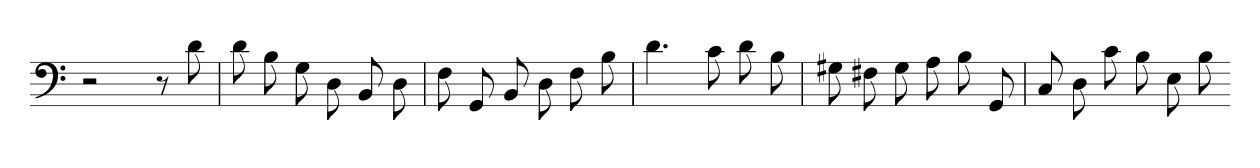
**kern
*part1
*staff1
=1
2r
8r
8d
=2
8d
8B
8G
8D
8BB
8D
=3
8F
8GG
8BB
8D
8F
8B
=4
4.d
8c
8d
8B
=5
8G#X
8F#X
8G#
8A
8B
8GG
=6
8C
8D
8c
8B
8E
8B
=-
*-
